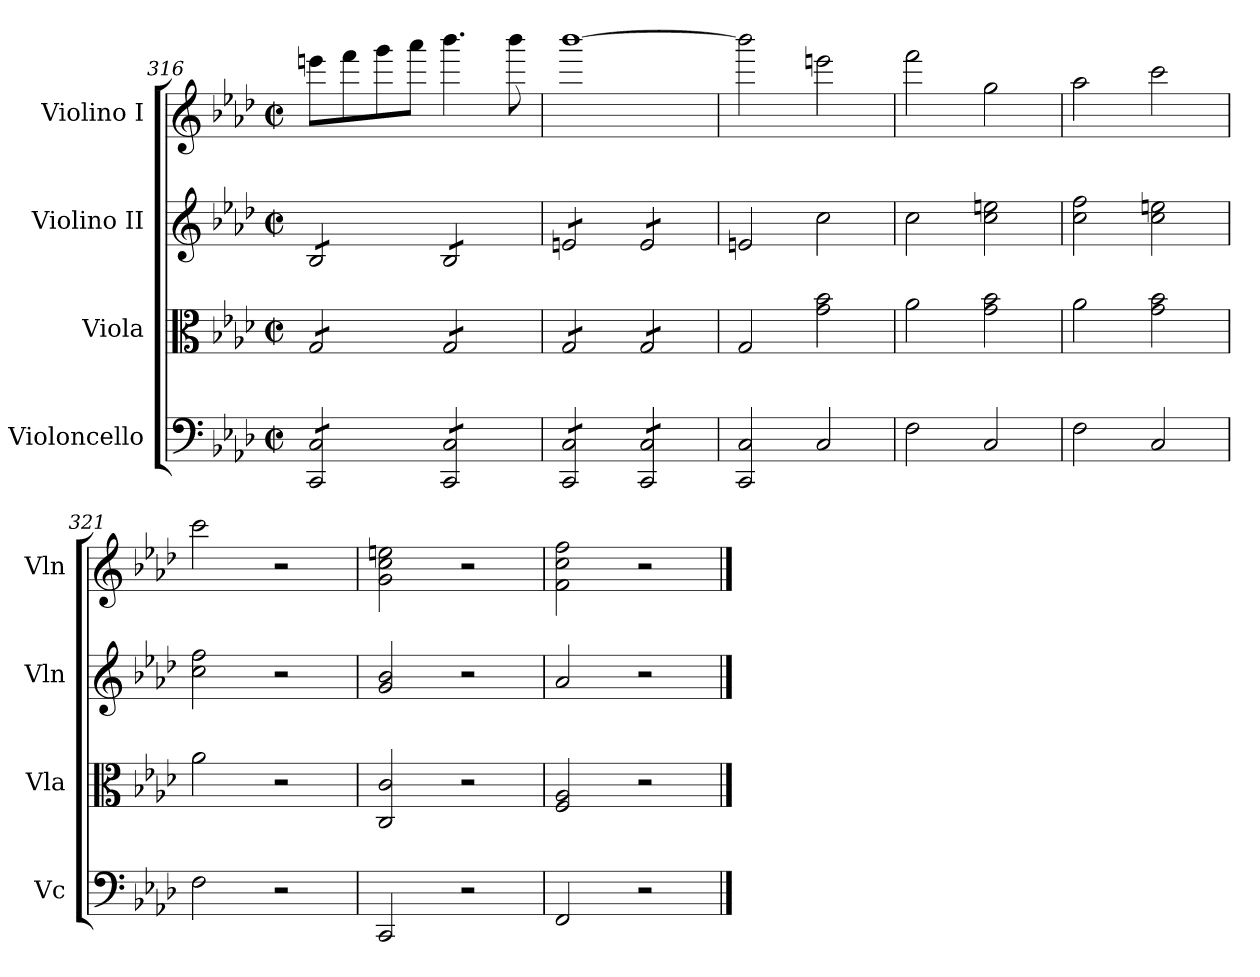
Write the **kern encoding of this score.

**kern	**kern	**kern	**kern
*part4	*part3	*part2	*part1
*staff4	*staff3	*staff2	*staff1
*I"Violoncello	*I"Viola	*I"Violino II	*I"Violino I
*I'Vc	*I'Vla	*I'Vln	*I'Vln
*clefF4	*clefC3	*clefG2	*clefG2
*k[b-e-a-d-]	*k[b-e-a-d-]	*k[b-e-a-d-]	*k[b-e-a-d-]
*M2/2	*M2/2	*M2/2	*M2/2
*met(c|)	*met(c|)	*met(c|)	*met(c|)
=316	=316	=316	=316
*tremolo	*	*	*
*	*tremolo	*	*
*	*	*tremolo	*
8CC/ 8C/L	8G/L	8B-/L	8eeen\L
8CC/ 8C/	8G/	8B-/	8fff\
8CC/ 8C/	8G/	8B-/	8ggg\
8CC/ 8C/J	8G/J	8B-/J	8aaa-\J
8CC/ 8C/L	8G/L	8B-/L	4.bbb-\
8CC/ 8C/	8G/	8B-/	.
8CC/ 8C/	8G/	8B-/	.
8CC/ 8C/J	8G/J	8B-/J	8bbb-\
=317	=317	=317	=317
8CC/ 8C/L	8G/L	8en/L	[1bbb-
8CC/ 8C/	8G/	8en/	.
8CC/ 8C/	8G/	8en/	.
8CC/ 8C/J	8G/J	8en/J	.
8CC/ 8C/L	8G/L	8e/L	.
8CC/ 8C/	8G/	8e/	.
8CC/ 8C/	8G/	8e/	.
8CC/ 8C/J	8G/J	8e/J	.
*	*	*Xtremolo	*
*	*Xtremolo	*	*
*Xtremolo	*	*	*
=318	=318	=318	=318
2CC/ 2C/	2G/	2en/	2bbb-\]
2C/	2g\ 2b-\	2cc\	2eeen\
=319	=319	=319	=319
2F\	2a-\	2cc\	2fff\
2C/	2g\ 2b-\	2cc\ 2een\	2gg\
=320	=320	=320	=320
2F\	2a-\	2cc\ 2ff\	2aa-\
2C/	2g\ 2b-\	2cc\ 2een\	2ccc\
=321	=321	=321	=321
2F\	2a-\	2cc\ 2ff\	2ccc\
2r	2r	2r	2r
=322	=322	=322	=322
2CC/	2C/ 2c/	2g/ 2b-/	2g\ 2cc\ 2een\
2r	2r	2r	2r
=323	=323	=323	=323
2FF/	2F/ 2A-/	2a-/	2f\ 2cc\ 2ff\
2r	2r	2r	2r
==	==	==	==
*-	*-	*-	*-
